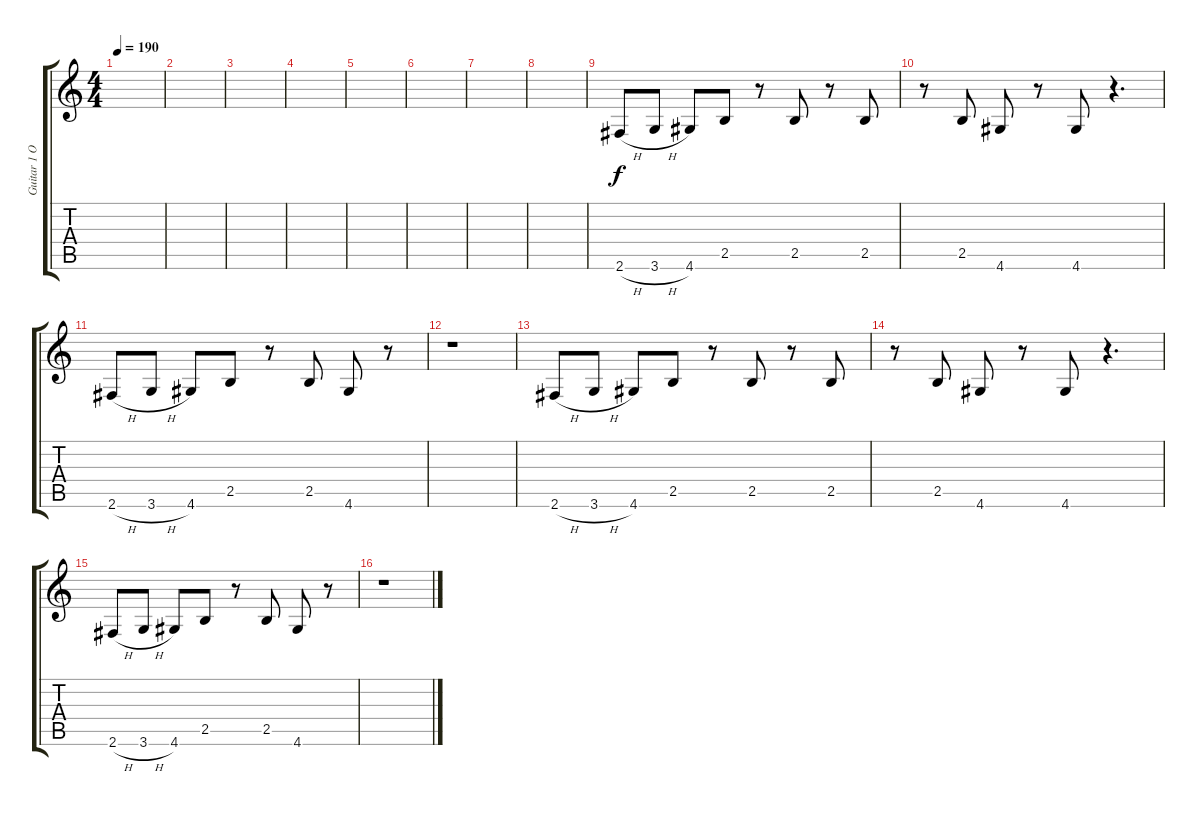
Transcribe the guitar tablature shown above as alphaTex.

\track ("Guitar 1 Overdub" "Guitar 1 O") {instrument distortionguitar}
\staff {score tabs}
\tuning (E4 B3 G3 D3 A2 E2) {hide}
\ts (4 4)
\tempo 190
\clef g2
\ks c
|
|
|
|
|
|
|
|
2.6{h}.8 3.6{h}.8 4.6.8 2.5.8 r.8 2.5.8 r.8 2.5.8 |
r.8 2.5.8 4.6.8 r.8 4.6.8 r.4{d} |
2.6{h}.8 3.6{h}.8 4.6.8 2.5.8 r.8 2.5.8 4.6.8 r.8 |
r.1 |
2.6{h}.8 3.6{h}.8 4.6.8 2.5.8 r.8 2.5.8 r.8 2.5.8 |
r.8 2.5.8 4.6.8 r.8 4.6.8 r.4{d} |
2.6{h}.8 3.6{h}.8 4.6.8 2.5.8 r.8 2.5.8 4.6.8 r.8 |
r.1
